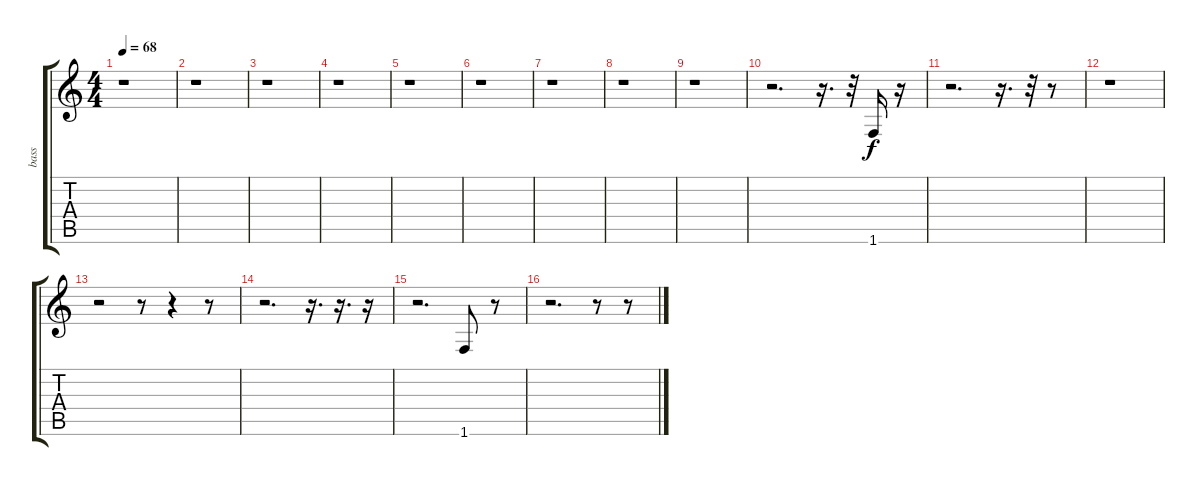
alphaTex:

\track ("bass" "bass") {instrument electricbassfinger}
\staff {score tabs}
\tuning (E4 B3 G3 D3 A2 E2) {hide}
\ts (4 4)
\tempo 68
\clef g2
\ks c
r.1{dy f} |
r.1 |
r.1 |
r.1 |
r.1 |
r.1 |
r.1 |
r.1 |
r.1 |
r.2{d} r.16{d} r.32 1.6.16 r.16 |
r.2{d} r.16{d} r.32 r.8 |
r.1 |
r.2 r.8 r.4 r.8 |
r.2{d} r.16{d} r.16{d} r.16 |
r.2{d} 1.6.8 r.8 |
r.2{d} r.8 r.8
